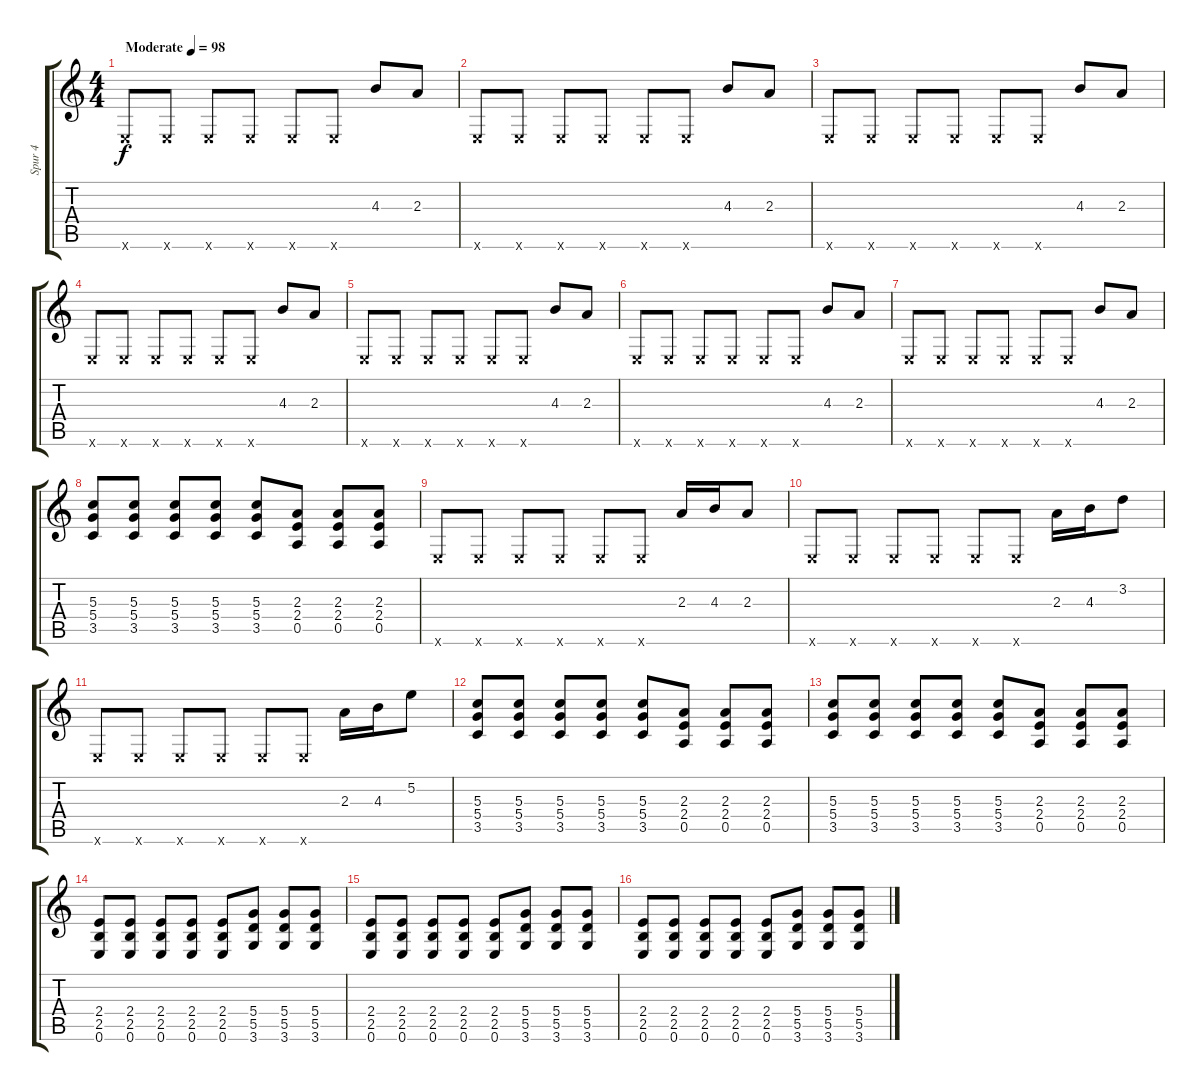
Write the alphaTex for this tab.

\track ("Spur 4" "Spur 4") {instrument overdrivenguitar}
\staff {score tabs}
\tuning (E4 B3 G3 D3 A2 E2) {hide}
\ts (4 4)
\tempo (98 "Moderate")
\clef g2
\ks c
0.6{x}.8{dy f instrument overdrivenguitar} 0.6{x}.8 0.6{x}.8 0.6{x}.8 0.6{x}.8 0.6{x}.8 4.3.8 2.3.8 |
0.6{x}.8 0.6{x}.8 0.6{x}.8 0.6{x}.8 0.6{x}.8 0.6{x}.8 4.3.8 2.3.8 |
0.6{x}.8 0.6{x}.8 0.6{x}.8 0.6{x}.8 0.6{x}.8 0.6{x}.8 4.3.8 2.3.8 |
0.6{x}.8 0.6{x}.8 0.6{x}.8 0.6{x}.8 0.6{x}.8 0.6{x}.8 4.3.8 2.3.8 |
0.6{x}.8 0.6{x}.8 0.6{x}.8 0.6{x}.8 0.6{x}.8 0.6{x}.8 4.3.8 2.3.8 |
0.6{x}.8 0.6{x}.8 0.6{x}.8 0.6{x}.8 0.6{x}.8 0.6{x}.8 4.3.8 2.3.8 |
0.6{x}.8 0.6{x}.8 0.6{x}.8 0.6{x}.8 0.6{x}.8 0.6{x}.8 4.3.8 2.3.8 |
(5.3 5.4 3.5).8 (5.3 5.4 3.5).8 (5.3 5.4 3.5).8 (5.3 5.4 3.5).8 (5.3 5.4 3.5).8 (2.3 2.4 0.5).8 (2.3 2.4 0.5).8 (2.3 2.4 0.5).8 |
0.6{x}.8 0.6{x}.8 0.6{x}.8 0.6{x}.8 0.6{x}.8 0.6{x}.8 2.3.16 4.3.16 2.3.8 |
0.6{x}.8 0.6{x}.8 0.6{x}.8 0.6{x}.8 0.6{x}.8 0.6{x}.8 2.3.16 4.3.16 3.2.8 |
0.6{x}.8 0.6{x}.8 0.6{x}.8 0.6{x}.8 0.6{x}.8 0.6{x}.8 2.3.16 4.3.16 5.2.8 |
(5.3 5.4 3.5).8 (5.3 5.4 3.5).8 (5.3 5.4 3.5).8 (5.3 5.4 3.5).8 (5.3 5.4 3.5).8 (2.3 2.4 0.5).8 (2.3 2.4 0.5).8 (2.3 2.4 0.5).8 |
(5.3 5.4 3.5).8 (5.3 5.4 3.5).8 (5.3 5.4 3.5).8 (5.3 5.4 3.5).8 (5.3 5.4 3.5).8 (2.3 2.4 0.5).8 (2.3 2.4 0.5).8 (2.3 2.4 0.5).8 |
(2.4 2.5 0.6).8 (2.4 2.5 0.6).8 (2.4 2.5 0.6).8 (2.4 2.5 0.6).8 (2.4 2.5 0.6).8 (5.4 5.5 3.6).8 (5.4 5.5 3.6).8 (5.4 5.5 3.6).8 |
(2.4 2.5 0.6).8 (2.4 2.5 0.6).8 (2.4 2.5 0.6).8 (2.4 2.5 0.6).8 (2.4 2.5 0.6).8 (5.4 5.5 3.6).8 (5.4 5.5 3.6).8 (5.4 5.5 3.6).8 |
(2.4 2.5 0.6).8 (2.4 2.5 0.6).8 (2.4 2.5 0.6).8 (2.4 2.5 0.6).8 (2.4 2.5 0.6).8 (5.4 5.5 3.6).8 (5.4 5.5 3.6).8 (5.4 5.5 3.6).8
